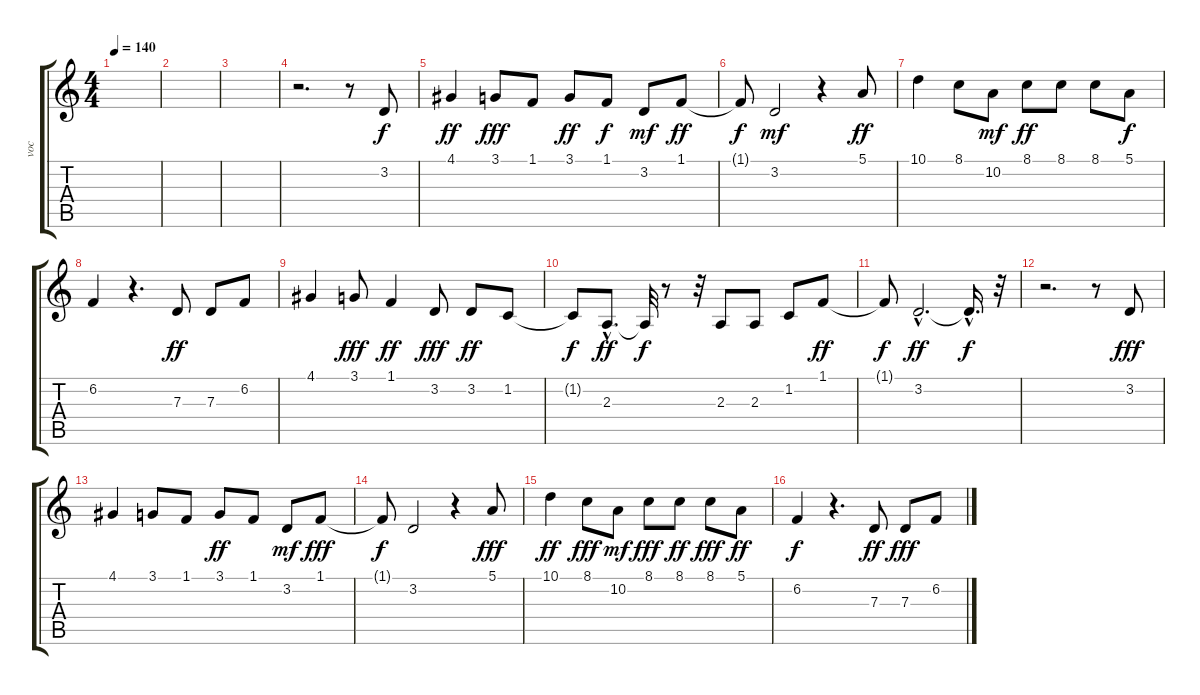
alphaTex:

\track ("voc" "voc") {instrument lead6voice}
\staff {score tabs}
\tuning (E4 B3 G3 D3 A2 E2) {hide}
\ts (4 4)
\tempo 140
\clef g2
\ks c
|
|
|
r.2{d} r.8 3.2.8 |
4.1.4{dy ff} 3.1.8{dy fff} 1.1.8 3.1.8{dy ff} 1.1.8{dy f} 3.2.8{dy mf} 1.1.8{dy ff} |
1.1{t}.8{dy f} 3.2.2{dy mf} r.4 5.1.8{dy ff} |
10.1.4 8.1.8 10.2.8{dy mf} 8.1.8{dy ff} 8.1.8 8.1.8 5.1.8{dy f} |
6.2.4 r.4{d} 7.3.8{dy ff} 7.3.8 6.2.8 |
4.1.4 3.1.8{dy fff} 1.1.4{dy ff} 3.2.8{dy fff} 3.2.8{dy ff} 1.2.8 |
1.2{t}.8{dy f} 2.3{hac}.8{d dy ff} 2.3{t}.32{dy f} r.8 r.32 2.3.8 2.3.8 1.2.8 1.1.8{dy ff} |
1.1{t}.8{dy f} 3.2{hac}.2{d dy ff} 3.2{hac t}.16{d dy f} r.32 |
r.2{d} r.8 3.2.8{dy fff} |
4.1.4 3.1.8 1.1.8 3.1.8{dy ff} 1.1.8 3.2.8{dy mf} 1.1.8{dy fff} |
1.1{t}.8{dy f} 3.2.2 r.4 5.1.8{dy fff} |
10.1.4{dy ff} 8.1.8{dy fff} 10.2.8{dy mf} 8.1.8{dy fff} 8.1.8{dy ff} 8.1.8{dy fff} 5.1.8{dy ff} |
6.2.4{dy f} r.4{d} 7.3.8{dy ff} 7.3.8{dy fff} 6.2.8
